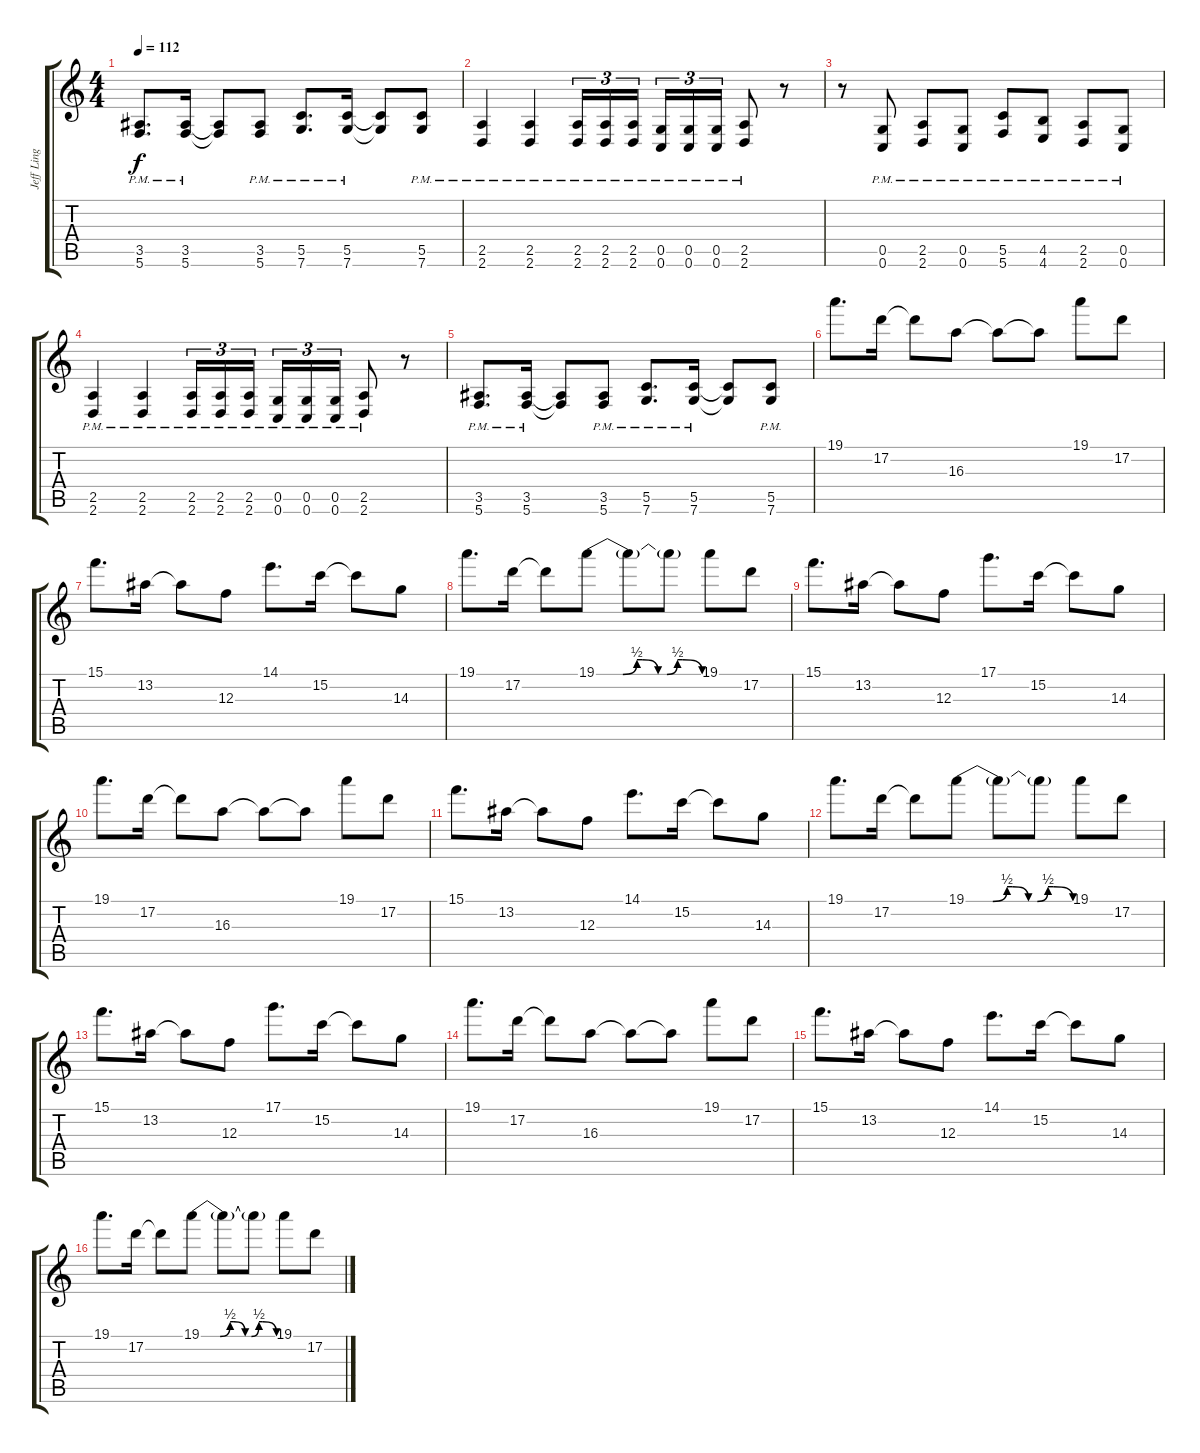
\track ("Jeff Ling" "Jeff Ling") {instrument distortionguitar}
\staff {score tabs}
\tuning (D4 A3 F3 C3 G2 C2) {hide}
\ts (4 4)
\tempo 112
\clef g2
\ks c
(3.5{pm} 5.6{pm}).8{d dy f} (3.5{pm} 5.6{pm}).16 (3.5{t} 5.6{t}).8 (3.5{pm} 5.6{pm}).8 (5.5{pm} 7.6{pm}).8{d} (5.5{pm} 7.6{pm}).16 (5.5{t} 7.6{t}).8 (5.5{pm} 7.6{pm}).8 |
(2.5{pm} 2.6{pm}).4 (2.5{pm} 2.6{pm}).4 (2.5{pm} 2.6{pm}).16{tu (3 2)} (2.5{pm} 2.6{pm}).16{tu (3 2)} (2.5{pm} 2.6{pm}).16{tu (3 2) beam splitsecondary} (0.5{pm} 0.6{pm}).16{tu (3 2)} (0.5{pm} 0.6{pm}).16{tu (3 2)} (0.5{pm} 0.6{pm}).16{tu (3 2)} (2.5{pm} 2.6).8 r.8 |
r.8 (0.5{pm} 0.6{pm}).8 (2.5{pm} 2.6{pm}).8 (0.5{pm} 0.6{pm}).8 (5.5{pm} 5.6{pm}).8 (4.5{pm} 4.6{pm}).8 (2.5{pm} 2.6{pm}).8 (0.5{pm} 0.6{pm}).8 |
(2.5{pm} 2.6{pm}).4 (2.5{pm} 2.6{pm}).4 (2.5{pm} 2.6{pm}).16{tu (3 2)} (2.5{pm} 2.6{pm}).16{tu (3 2)} (2.5{pm} 2.6{pm}).16{tu (3 2) beam splitsecondary} (0.5{pm} 0.6{pm}).16{tu (3 2)} (0.5{pm} 0.6{pm}).16{tu (3 2)} (0.5{pm} 0.6{pm}).16{tu (3 2)} (2.5{pm} 2.6).8 r.8 |
(3.5{pm} 5.6{pm}).8{d} (3.5{pm} 5.6{pm}).16 (3.5{t} 5.6{t}).8 (3.5{pm} 5.6{pm}).8 (5.5{pm} 7.6{pm}).8{d} (5.5{pm} 7.6{pm}).16 (5.5{t} 7.6{t}).8 (5.5{pm} 7.6{pm}).8 |
19.1.8{d} 17.2.16 17.2{t}.8 16.3.8 16.3{t}.8 16.3{t}.8 19.1.8 17.2.8 |
15.1.8{d} 13.2.16 13.2{t}.8 12.3.8 14.1.8{d} 15.2.16 15.2{t}.8 14.3.8 |
19.1.8{d} 17.2.16 17.2{t}.8 19.1{be (custom 0 0 5 0 15 0 23 2 26 2 35 0 40 0 46 2 49 2 60 0)}.8 19.1{t}.8 19.1{t}.8 19.1.8 17.2.8 |
15.1.8{d} 13.2.16 13.2{t}.8 12.3.8 17.1.8{d} 15.2.16 15.2{t}.8 14.3.8 |
19.1.8{d} 17.2.16 17.2{t}.8 16.3.8 16.3{t}.8 16.3{t}.8 19.1.8 17.2.8 |
15.1.8{d} 13.2.16 13.2{t}.8 12.3.8 14.1.8{d} 15.2.16 15.2{t}.8 14.3.8 |
19.1.8{d} 17.2.16 17.2{t}.8 19.1{be (custom 0 0 5 0 15 0 23 2 26 2 35 0 40 0 46 2 49 2 60 0)}.8 19.1{t}.8 19.1{t}.8 19.1.8 17.2.8 |
15.1.8{d} 13.2.16 13.2{t}.8 12.3.8 17.1.8{d} 15.2.16 15.2{t}.8 14.3.8 |
19.1.8{d} 17.2.16 17.2{t}.8 16.3.8 16.3{t}.8 16.3{t}.8 19.1.8 17.2.8 |
15.1.8{d} 13.2.16 13.2{t}.8 12.3.8 14.1.8{d} 15.2.16 15.2{t}.8 14.3.8 |
19.1.8{d} 17.2.16 17.2{t}.8 19.1{be (custom 0 0 5 0 15 0 23 2 26 2 35 0 40 0 46 2 49 2 60 0)}.8 19.1{t}.8 19.1{t}.8 19.1.8 17.2.8
